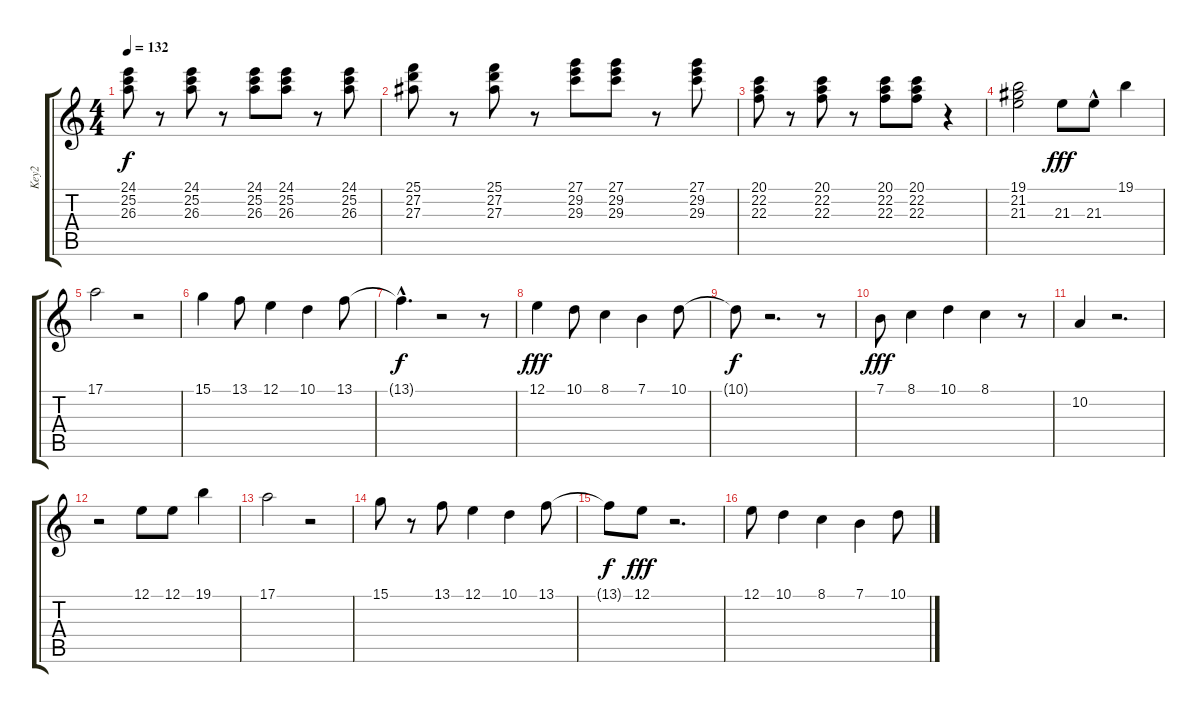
\track ("Key2" "Key2") {instrument rockorgan}
\staff {score tabs}
\tuning (E4 B3 G3 D3 A2 E2) {hide}
\ts (4 4)
\tempo 132
\clef g2
\ks c
(24.1 25.2 26.3).8{dy f} r.8 (24.1 25.2 26.3).8 r.8 (24.1 25.2 26.3).8 (24.1 25.2 26.3).8 r.8 (24.1 25.2 26.3).8 |
(25.1 27.2 27.3).8 r.8 (25.1 27.2 27.3).8 r.8 (27.1 29.2 29.3).8 (27.1 29.2 29.3).8 r.8 (27.1 29.2 29.3).8 |
(20.1 22.2 22.3).8 r.8 (20.1 22.2 22.3).8 r.8 (20.1 22.2 22.3).8 (20.1 22.2 22.3).8 r.4 |
(19.1 21.2 21.3).2 21.3.8{dy fff} 21.3{hac}.8 19.1.4 |
17.1.2 r.2 |
15.1.4 13.1.8 12.1.4 10.1.4 13.1.8 |
13.1{hac t}.4{d dy f} r.2 r.8 |
12.1.4{dy fff} 10.1.8 8.1.4 7.1.4 10.1.8 |
10.1{t}.8{dy f} r.2{d} r.8 |
7.1.8{dy fff} 8.1.4 10.1.4 8.1.4 r.8 |
10.2.4 r.2{d} |
r.2 12.1.8 12.1.8 19.1.4 |
17.1.2 r.2 |
15.1.8 r.8 13.1.8 12.1.4 10.1.4 13.1.8 |
13.1{t}.8{dy f} 12.1.8{dy fff} r.2{d} |
12.1.8 10.1.4 8.1.4 7.1.4 10.1.8
